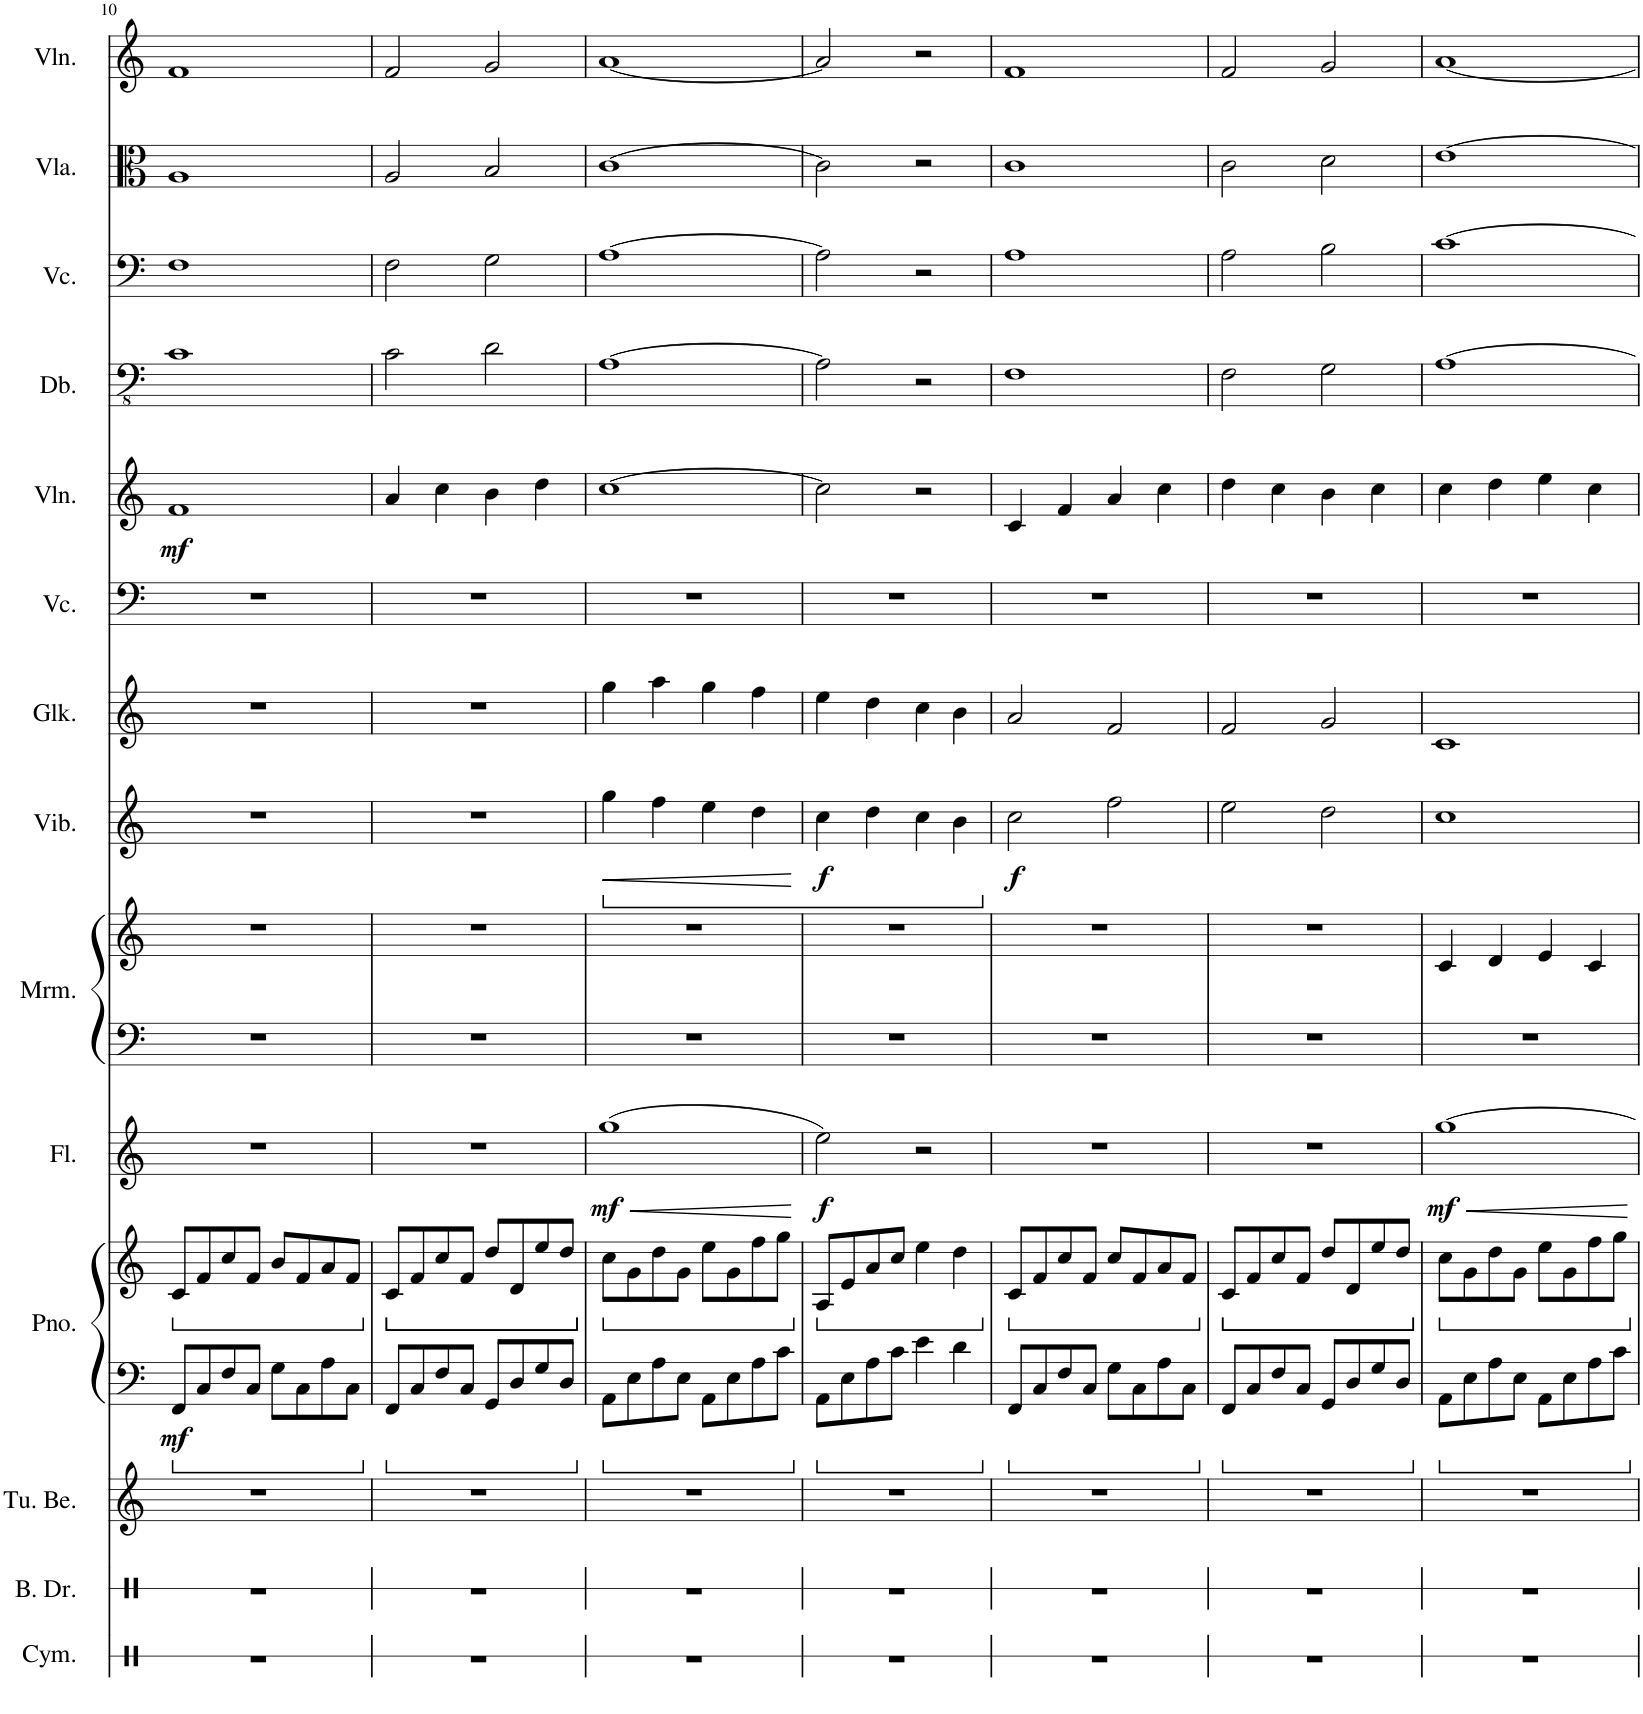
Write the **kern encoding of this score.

**kern	**kern	**kern	**kern	**kern	**dynam	**kern	**dynam	**kern	**kern	**kern	**dynam	**kern	**kern	**kern	**dynam	**kern	**kern	**kern	**kern
*part14	*part13	*part12	*part11	*part11	*part11	*part10	*part10	*part9	*part9	*part8	*part8	*part7	*part6	*part5	*part5	*part4	*part3	*part2	*part1
*staff16	*staff15	*staff14	*staff13	*staff12	*staff12/13	*staff11	*staff11	*staff10	*staff9	*staff8	*staff8	*staff7	*staff6	*staff5	*staff5	*staff4	*staff3	*staff2	*staff1
*I"Cymbal	*I"Bass Drum	*I"Tubular Bells	*I"Piano	*	*	*I"Flute	*	*I"Marimba	*	*I"Vibraphone	*	*I"Glockenspiel	*I"Violoncello	*I"Violin	*	*I"Double Bass	*I"Violoncello	*I"Viola	*I"Violin
*I'Cym.	*I'B. Dr.	*I'Tu. Be.	*I'Pno.	*	*	*I'Fl.	*	*I'Mrm.	*	*I'Vib.	*	*I'Glk.	*I'Vc.	*I'Vln.	*	*I'Db.	*I'Vc.	*I'Vla.	*I'Vln.
!!LO:PB:g=z
*clefX	*clefX	*clefG2	*clefF4	*clefG2	*	*clefG2	*	*clefF4	*clefG2	*clefG2	*	*clefG2	*clefF4	*clefG2	*	*clefFv4	*clefF4	*clefC3	*clefG2
*	*	*	*	*	*	*	*	*	*	*	*	*Trd-14c-24	*	*	*	*Trd7c12	*	*	*
*k[]	*k[]	*k[]	*k[]	*k[]	*	*k[]	*	*k[]	*k[]	*k[]	*	*k[]	*k[]	*k[]	*	*k[]	*k[]	*k[]	*k[]
*M4/4	*M4/4	*M4/4	*M4/4	*M4/4	*	*M4/4	*	*M4/4	*M4/4	*M4/4	*	*M4/4	*M4/4	*M4/4	*	*M4/4	*M4/4	*M4/4	*M4/4
*	*	*	*	*ped	*	*	*	*	*	*	*	*	*	*	*	*	*	*	*
=10	=10	=10	=10	=10	=10	=10	=10	=10	=10	=10	=10	=10	=10	=10	=10	=10	=10	=10	=10
!	!	!	!	!	!LO:DY:b=2	!	!	!	!	!	!	!	!	!	!LO:DY:b	!	!	!	!
1r	1r	1r	8FF/L	8c/L	mf	1r	.	1r	1r	1r	.	1r	1r	1f	mf	1C	1F	1A	1f
.	.	.	8C/	8f/	.	.	.	.	.	.	.	.	.	.	.	.	.	.	.
.	.	.	8F/	8cc/	.	.	.	.	.	.	.	.	.	.	.	.	.	.	.
.	.	.	8C/J	8f/J	.	.	.	.	.	.	.	.	.	.	.	.	.	.	.
.	.	.	8G\L	8b/L	.	.	.	.	.	.	.	.	.	.	.	.	.	.	.
.	.	.	8C\	8f/	.	.	.	.	.	.	.	.	.	.	.	.	.	.	.
.	.	.	8A\	8a/	.	.	.	.	.	.	.	.	.	.	.	.	.	.	.
.	.	.	8C\J	8f/J	.	.	.	.	.	.	.	.	.	.	.	.	.	.	.
=11	=11	=11	=11	=11	=11	=11	=11	=11	=11	=11	=11	=11	=11	=11	=11	=11	=11	=11	=11
*	*	*	*	*Xped	*	*	*	*	*	*	*	*	*	*	*	*	*	*	*
*	*	*	*	*ped	*	*	*	*	*	*	*	*	*	*	*	*	*	*	*
1r	1r	1r	8FF/L	8c/L	.	1r	.	1r	1r	1r	.	1r	1r	4a/	.	2C\	2F\	2A/	2f/
*	*	*	*	*ped	*	*	*	*	*	*	*	*	*	*	*	*	*	*	*
.	.	.	8C/	8f/	.	.	.	.	.	.	.	.	.	.	.	.	.	.	.
.	.	.	8F/	8cc/	.	.	.	.	.	.	.	.	.	4cc\	.	.	.	.	.
.	.	.	8C/J	8f/J	.	.	.	.	.	.	.	.	.	.	.	.	.	.	.
.	.	.	8GG/L	8dd/L	.	.	.	.	.	.	.	.	.	4b\	.	2D\	2G\	2B/	2g/
.	.	.	8D/	8d/	.	.	.	.	.	.	.	.	.	.	.	.	.	.	.
.	.	.	8G/	8ee/	.	.	.	.	.	.	.	.	.	4dd\	.	.	.	.	.
.	.	.	8D/J	8dd/J	.	.	.	.	.	.	.	.	.	.	.	.	.	.	.
=12	=12	=12	=12	=12	=12	=12	=12	=12	=12	=12	=12	=12	=12	=12	=12	=12	=12	=12	=12
*	*	*	*	*Xped	*	*	*	*	*	*	*	*	*	*	*	*	*	*	*
*	*	*	*	*Xped	*	*	*	*	*	*	*	*	*	*	*	*	*	*	*
*	*	*	*	*ped	*	*	*	*	*	*	*	*	*	*	*	*	*	*	*
!	!	!	!	!	!	!	!LO:HP:b	!	!	!	!	!	!	!	!	!	!	!	!
*	*	*	*	*	*	*	*	*	*	*ped	*	*	*	*	*	*	*	*	*
!	!	!	!	!	!	!	!LO:DY:n=1:b	!	!	!	!	!	!	!	!	!	!	!	!
1r	1r	1r	8AA\L	8cc\L	.	(1gg	< mf	1r	1r	4gg\	.	4gg\	1r	[1cc	.	[1AA	[1A	[1c	[1a
.	.	.	8E\	8g\	.	.	.	.	.	.	.	.	.	.	.	.	.	.	.
!	!	!	!	!	!	!	!	!	!	!	!LO:HP:b	!	!	!	!	!	!	!	!
.	.	.	8A\	8dd\	.	.	.	.	.	4ff\	<	4aa\	.	.	.	.	.	.	.
.	.	.	8E\J	8g\J	.	.	.	.	.	.	.	.	.	.	.	.	.	.	.
.	.	.	8AA\L	8ee\L	.	.	.	.	.	4ee\	.	4gg\	.	.	.	.	.	.	.
.	.	.	8E\	8g\	.	.	.	.	.	.	.	.	.	.	.	.	.	.	.
.	.	.	8A\	8ff\	.	.	.	.	.	4dd\	.	4ff\	.	.	.	.	.	.	.
.	.	.	8c\J	8gg\J	.	.	.	.	.	.	.	.	.	.	.	.	.	.	.
.	.	.	.	.	.	.	[	.	.	.	[	.	.	.	.	.	.	.	.
=13	=13	=13	=13	=13	=13	=13	=13	=13	=13	=13	=13	=13	=13	=13	=13	=13	=13	=13	=13
*	*	*	*	*Xped	*	*	*	*	*	*	*	*	*	*	*	*	*	*	*
*	*	*	*	*ped	*	*	*	*	*	*	*	*	*	*	*	*	*	*	*
!	!	!	!	!	!	!	!LO:DY:b	!	!	!	!LO:DY:b	!	!	!	!	!	!	!	!
1r	1r	1r	8AA\L	8A/L	.	2ee\)	f	1r	1r	4cc\	f	4ee\	1r	2cc\]	.	2AA\]	2A\]	2c\]	2a/]
.	.	.	8E\	8e/	.	.	.	.	.	.	.	.	.	.	.	.	.	.	.
.	.	.	8A\	8a/	.	.	.	.	.	4dd\	.	4dd\	.	.	.	.	.	.	.
.	.	.	8c\J	8cc/J	.	.	.	.	.	.	.	.	.	.	.	.	.	.	.
.	.	.	4e\	4ee\	.	2r	.	.	.	4cc\	.	4cc\	.	2r	.	2r	2r	2r	2r
.	.	.	4d\	4dd\	.	.	.	.	.	4b\	.	4b\	.	.	.	.	.	.	.
=14	=14	=14	=14	=14	=14	=14	=14	=14	=14	=14	=14	=14	=14	=14	=14	=14	=14	=14	=14
*	*	*	*	*Xped	*	*	*	*	*	*	*	*	*	*	*	*	*	*	*
*	*	*	*	*ped	*	*	*	*	*	*	*	*	*	*	*	*	*	*	*
*	*	*	*	*	*	*	*	*	*	*Xped	*	*	*	*	*	*	*	*	*
!	!	!	!	!	!	!	!	!	!	!	!LO:DY:b	!	!	!	!	!	!	!	!
1r	1r	1r	8FF/L	8c/L	.	1r	.	1r	1r	2cc\	f	2a/	1r	4c/	.	1FF	1A	1c	1f
.	.	.	8C/	8f/	.	.	.	.	.	.	.	.	.	.	.	.	.	.	.
.	.	.	8F/	8cc/	.	.	.	.	.	.	.	.	.	4f/	.	.	.	.	.
.	.	.	8C/J	8f/J	.	.	.	.	.	.	.	.	.	.	.	.	.	.	.
.	.	.	8G\L	8cc/L	.	.	.	.	.	2ff\	.	2f/	.	4a/	.	.	.	.	.
.	.	.	8C\	8f/	.	.	.	.	.	.	.	.	.	.	.	.	.	.	.
.	.	.	8A\	8a/	.	.	.	.	.	.	.	.	.	4cc\	.	.	.	.	.
.	.	.	8C\J	8f/J	.	.	.	.	.	.	.	.	.	.	.	.	.	.	.
=15	=15	=15	=15	=15	=15	=15	=15	=15	=15	=15	=15	=15	=15	=15	=15	=15	=15	=15	=15
*	*	*	*	*Xped	*	*	*	*	*	*	*	*	*	*	*	*	*	*	*
*	*	*	*	*ped	*	*	*	*	*	*	*	*	*	*	*	*	*	*	*
1r	1r	1r	8FF/L	8c/L	.	1r	.	1r	1r	2ee\	.	2f/	1r	4dd\	.	2FF\	2A\	2c\	2f/
*	*	*	*	*ped	*	*	*	*	*	*	*	*	*	*	*	*	*	*	*
.	.	.	8C/	8f/	.	.	.	.	.	.	.	.	.	.	.	.	.	.	.
.	.	.	8F/	8cc/	.	.	.	.	.	.	.	.	.	4cc\	.	.	.	.	.
.	.	.	8C/J	8f/J	.	.	.	.	.	.	.	.	.	.	.	.	.	.	.
.	.	.	8GG/L	8dd/L	.	.	.	.	.	2dd\	.	2g/	.	4b\	.	2GG\	2B\	2d\	2g/
.	.	.	8D/	8d/	.	.	.	.	.	.	.	.	.	.	.	.	.	.	.
.	.	.	8G/	8ee/	.	.	.	.	.	.	.	.	.	4cc\	.	.	.	.	.
.	.	.	8D/J	8dd/J	.	.	.	.	.	.	.	.	.	.	.	.	.	.	.
=16	=16	=16	=16	=16	=16	=16	=16	=16	=16	=16	=16	=16	=16	=16	=16	=16	=16	=16	=16
*	*	*	*	*Xped	*	*	*	*	*	*	*	*	*	*	*	*	*	*	*
*	*	*	*	*Xped	*	*	*	*	*	*	*	*	*	*	*	*	*	*	*
*	*	*	*	*ped	*	*	*	*	*	*	*	*	*	*	*	*	*	*	*
!	!	!	!	!	!	!	!LO:HP:b	!	!	!	!	!	!	!	!	!	!	!	!
!	!	!	!	!	!	!	!LO:DY:n=1:b	!	!	!	!	!	!	!	!	!	!	!	!
1r	1r	1r	8AA\L	8cc\L	.	[1gg	< mf	1r	4c/	1cc	.	1c	1r	4cc\	.	[1AA	[1c	[1e	[1a
.	.	.	8E\	8g\	.	.	.	.	.	.	.	.	.	.	.	.	.	.	.
.	.	.	8A\	8dd\	.	.	.	.	4d/	.	.	.	.	4dd\	.	.	.	.	.
.	.	.	8E\J	8g\J	.	.	.	.	.	.	.	.	.	.	.	.	.	.	.
.	.	.	8AA\L	8ee\L	.	.	.	.	4e/	.	.	.	.	4ee\	.	.	.	.	.
.	.	.	8E\	8g\	.	.	.	.	.	.	.	.	.	.	.	.	.	.	.
.	.	.	8A\	8ff\	.	.	.	.	4c/	.	.	.	.	4cc\	.	.	.	.	.
.	.	.	8c\J	8gg\J	.	.	.	.	.	.	.	.	.	.	.	.	.	.	.
.	.	.	.	.	.	.	[	.	.	.	.	.	.	.	.	.	.	.	.
*	*	*	*	*Xped	*	*	*	*	*	*	*	*	*	*	*	*	*	*	*
=	=	=	=	=	=	=	=	=	=	=	=	=	=	=	=	=	=	=	=
*-	*-	*-	*-	*-	*-	*-	*-	*-	*-	*-	*-	*-	*-	*-	*-	*-	*-	*-	*-
